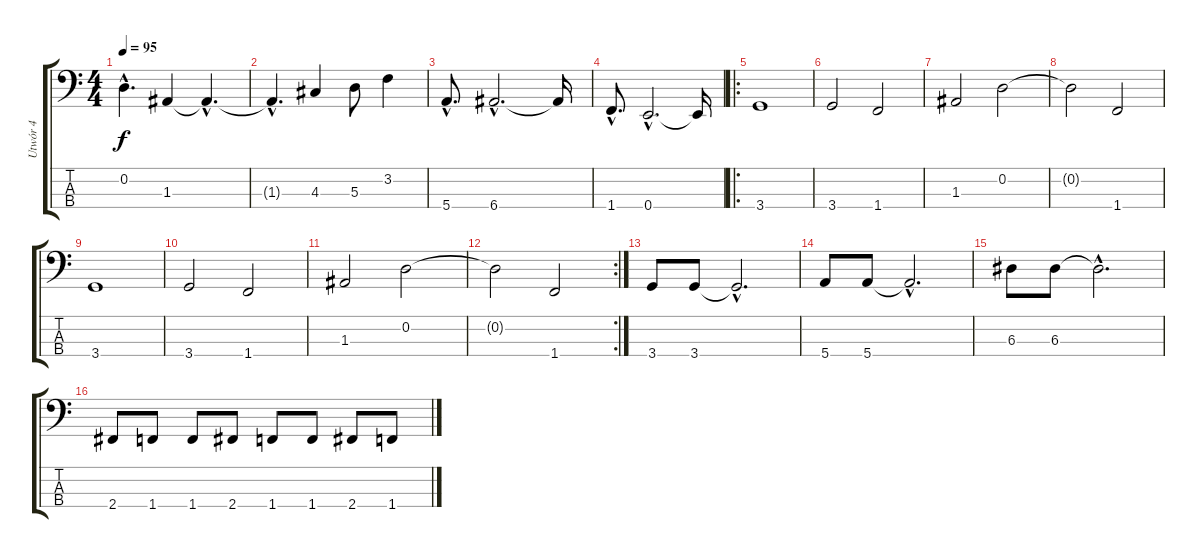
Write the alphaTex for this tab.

\track ("Utwór 4" "Utwór 4") {instrument electricbassfinger}
\staff {score tabs}
\tuning (G2 D2 A1 E1) {hide}
\ts (4 4)
\tempo 95
\clef f4
\ks c
0.2{hac}.4{d dy f} 1.3.4 1.3{hac t}.4{d} |
1.3{hac t}.4{d} 4.3.4 5.3.8 3.2.4 |
5.4{hac}.8{d} 6.4{hac}.2{d} 6.4{t}.16 |
1.4{hac}.8{d} 0.4{hac}.2{d} 0.4{t}.16 |
\ro
3.4.1 |
3.4.2 1.4.2 |
1.3.2 0.2.2 |
0.2{t}.2 1.4.2 |
3.4.1 |
3.4.2 1.4.2 |
1.3.2 0.2.2 |
\rc 2
0.2{t}.2 1.4.2 |
3.4.8 3.4.8 3.4{hac t}.2{d} |
5.4.8 5.4.8 5.4{hac t}.2{d} |
6.3.8 6.3.8 6.3{hac t}.2{d} |
2.4.8 1.4.8 1.4.8 2.4.8 1.4.8 1.4.8 2.4.8 1.4.8
